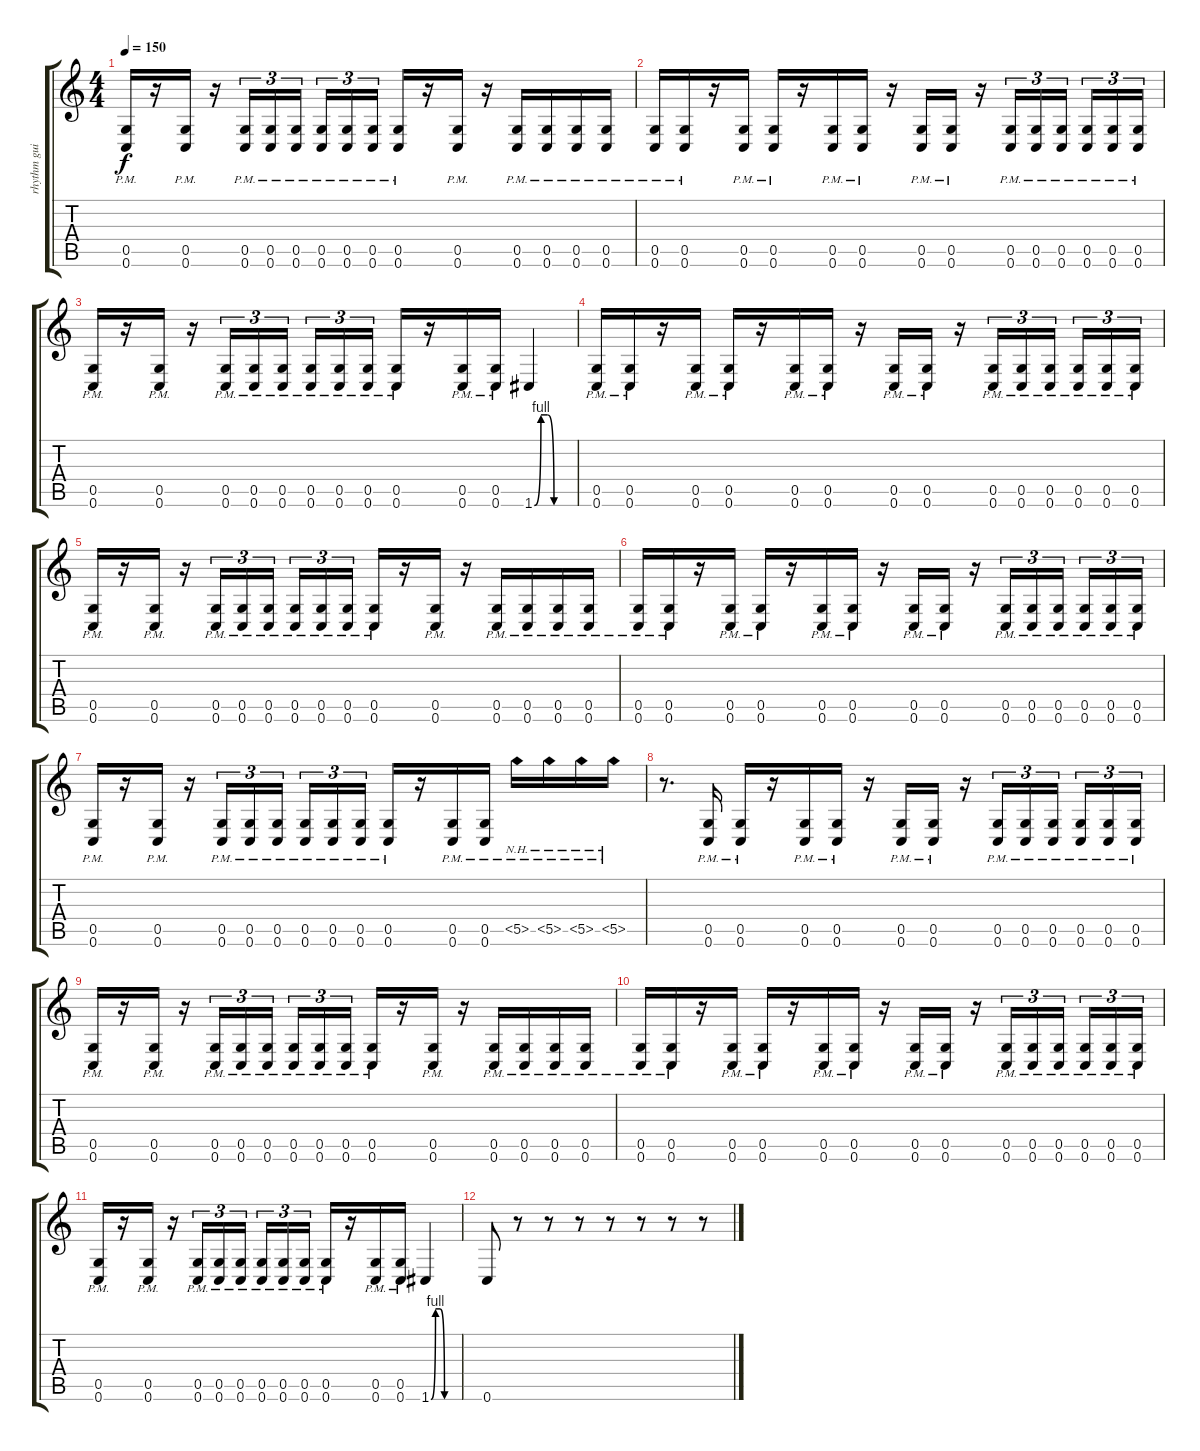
\track ("rhythm guitar" "rhythm gui") {instrument distortionguitar}
\staff {score tabs}
\tuning (D4 A3 F3 C3 G2 C2) {hide}
\ts (4 4)
\tempo 150
\clef g2
\ks c
(0.5{pm} 0.6{pm}).16{dy f} r.16 (0.5{pm} 0.6{pm}).16 r.16 (0.5{pm} 0.6{pm}).16{tu (3 2)} (0.5{pm} 0.6{pm}).16{tu (3 2)} (0.5{pm} 0.6{pm}).16{tu (3 2) beam splitsecondary} (0.5{pm} 0.6{pm}).16{tu (3 2)} (0.5{pm} 0.6{pm}).16{tu (3 2)} (0.5{pm} 0.6{pm}).16{tu (3 2)} (0.5{pm} 0.6{pm}).16 r.16 (0.5{pm} 0.6{pm}).16 r.16 (0.5{pm} 0.6{pm}).16 (0.5{pm} 0.6{pm}).16 (0.5{pm} 0.6{pm}).16 (0.5{pm} 0.6{pm}).16 |
(0.5{pm} 0.6{pm}).16 (0.5{pm} 0.6{pm}).16 r.16 (0.5{pm} 0.6{pm}).16 (0.5{pm} 0.6{pm}).16 r.16 (0.5{pm} 0.6{pm}).16 (0.5{pm} 0.6{pm}).16 r.16 (0.5{pm} 0.6{pm}).16 (0.5{pm} 0.6{pm}).16 r.16 (0.5{pm} 0.6{pm}).16{tu (3 2)} (0.5{pm} 0.6{pm}).16{tu (3 2)} (0.5{pm} 0.6{pm}).16{tu (3 2) beam splitsecondary} (0.5{pm} 0.6{pm}).16{tu (3 2)} (0.5{pm} 0.6{pm}).16{tu (3 2)} (0.5{pm} 0.6{pm}).16{tu (3 2)} |
(0.5{pm} 0.6{pm}).16 r.16 (0.5{pm} 0.6{pm}).16 r.16 (0.5{pm} 0.6{pm}).16{tu (3 2)} (0.5{pm} 0.6{pm}).16{tu (3 2)} (0.5{pm} 0.6{pm}).16{tu (3 2) beam splitsecondary} (0.5{pm} 0.6{pm}).16{tu (3 2)} (0.5{pm} 0.6{pm}).16{tu (3 2)} (0.5{pm} 0.6{pm}).16{tu (3 2)} (0.5{pm} 0.6{pm}).16 r.16 (0.5{pm} 0.6{pm}).16 (0.5{pm} 0.6{pm}).16 1.6{be (custom 0 0 10 4 20 4 30 0 60 0)}.4 |
(0.5{pm} 0.6{pm}).16 (0.5{pm} 0.6{pm}).16 r.16 (0.5{pm} 0.6{pm}).16 (0.5{pm} 0.6{pm}).16 r.16 (0.5{pm} 0.6{pm}).16 (0.5{pm} 0.6{pm}).16 r.16 (0.5{pm} 0.6{pm}).16 (0.5{pm} 0.6{pm}).16 r.16 (0.5{pm} 0.6{pm}).16{tu (3 2)} (0.5{pm} 0.6{pm}).16{tu (3 2)} (0.5{pm} 0.6{pm}).16{tu (3 2) beam splitsecondary} (0.5{pm} 0.6{pm}).16{tu (3 2)} (0.5{pm} 0.6{pm}).16{tu (3 2)} (0.5{pm} 0.6{pm}).16{tu (3 2)} |
(0.5{pm} 0.6{pm}).16 r.16 (0.5{pm} 0.6{pm}).16 r.16 (0.5{pm} 0.6{pm}).16{tu (3 2)} (0.5{pm} 0.6{pm}).16{tu (3 2)} (0.5{pm} 0.6{pm}).16{tu (3 2) beam splitsecondary} (0.5{pm} 0.6{pm}).16{tu (3 2)} (0.5{pm} 0.6{pm}).16{tu (3 2)} (0.5{pm} 0.6{pm}).16{tu (3 2)} (0.5{pm} 0.6{pm}).16 r.16 (0.5{pm} 0.6{pm}).16 r.16 (0.5{pm} 0.6{pm}).16 (0.5{pm} 0.6{pm}).16 (0.5{pm} 0.6{pm}).16 (0.5{pm} 0.6{pm}).16 |
(0.5{pm} 0.6{pm}).16 (0.5{pm} 0.6{pm}).16 r.16 (0.5{pm} 0.6{pm}).16 (0.5{pm} 0.6{pm}).16 r.16 (0.5{pm} 0.6{pm}).16 (0.5{pm} 0.6{pm}).16 r.16 (0.5{pm} 0.6{pm}).16 (0.5{pm} 0.6{pm}).16 r.16 (0.5{pm} 0.6{pm}).16{tu (3 2)} (0.5{pm} 0.6{pm}).16{tu (3 2)} (0.5{pm} 0.6{pm}).16{tu (3 2) beam splitsecondary} (0.5{pm} 0.6{pm}).16{tu (3 2)} (0.5{pm} 0.6{pm}).16{tu (3 2)} (0.5{pm} 0.6{pm}).16{tu (3 2)} |
(0.5{pm} 0.6{pm}).16 r.16 (0.5{pm} 0.6{pm}).16 r.16 (0.5{pm} 0.6{pm}).16{tu (3 2)} (0.5{pm} 0.6{pm}).16{tu (3 2)} (0.5{pm} 0.6{pm}).16{tu (3 2) beam splitsecondary} (0.5{pm} 0.6{pm}).16{tu (3 2)} (0.5{pm} 0.6{pm}).16{tu (3 2)} (0.5{pm} 0.6{pm}).16{tu (3 2)} (0.5{pm} 0.6{pm}).16 r.16 (0.5{pm} 0.6{pm}).16 (0.5{pm} 0.6{pm}).16 5.5{nh pm}.16 5.5{nh pm}.16 5.5{nh pm}.16 5.5{nh pm}.16 |
r.8{d} (0.5{pm} 0.6{pm}).16 (0.5{pm} 0.6{pm}).16 r.16 (0.5{pm} 0.6{pm}).16 (0.5{pm} 0.6{pm}).16 r.16 (0.5{pm} 0.6{pm}).16 (0.5{pm} 0.6{pm}).16 r.16 (0.5{pm} 0.6{pm}).16{tu (3 2)} (0.5{pm} 0.6{pm}).16{tu (3 2)} (0.5{pm} 0.6{pm}).16{tu (3 2) beam splitsecondary} (0.5{pm} 0.6{pm}).16{tu (3 2)} (0.5{pm} 0.6{pm}).16{tu (3 2)} (0.5{pm} 0.6{pm}).16{tu (3 2)} |
(0.5{pm} 0.6{pm}).16 r.16 (0.5{pm} 0.6{pm}).16 r.16 (0.5{pm} 0.6{pm}).16{tu (3 2)} (0.5{pm} 0.6{pm}).16{tu (3 2)} (0.5{pm} 0.6{pm}).16{tu (3 2) beam splitsecondary} (0.5{pm} 0.6{pm}).16{tu (3 2)} (0.5{pm} 0.6{pm}).16{tu (3 2)} (0.5{pm} 0.6{pm}).16{tu (3 2)} (0.5{pm} 0.6{pm}).16 r.16 (0.5{pm} 0.6{pm}).16 r.16 (0.5{pm} 0.6{pm}).16 (0.5{pm} 0.6{pm}).16 (0.5{pm} 0.6{pm}).16 (0.5{pm} 0.6{pm}).16 |
(0.5{pm} 0.6{pm}).16 (0.5{pm} 0.6{pm}).16 r.16 (0.5{pm} 0.6{pm}).16 (0.5{pm} 0.6{pm}).16 r.16 (0.5{pm} 0.6{pm}).16 (0.5{pm} 0.6{pm}).16 r.16 (0.5{pm} 0.6{pm}).16 (0.5{pm} 0.6{pm}).16 r.16 (0.5{pm} 0.6{pm}).16{tu (3 2)} (0.5{pm} 0.6{pm}).16{tu (3 2)} (0.5{pm} 0.6{pm}).16{tu (3 2) beam splitsecondary} (0.5{pm} 0.6{pm}).16{tu (3 2)} (0.5{pm} 0.6{pm}).16{tu (3 2)} (0.5{pm} 0.6{pm}).16{tu (3 2)} |
(0.5{pm} 0.6{pm}).16 r.16 (0.5{pm} 0.6{pm}).16 r.16 (0.5{pm} 0.6{pm}).16{tu (3 2)} (0.5{pm} 0.6{pm}).16{tu (3 2)} (0.5{pm} 0.6{pm}).16{tu (3 2) beam splitsecondary} (0.5{pm} 0.6{pm}).16{tu (3 2)} (0.5{pm} 0.6{pm}).16{tu (3 2)} (0.5{pm} 0.6{pm}).16{tu (3 2)} (0.5{pm} 0.6{pm}).16 r.16 (0.5{pm} 0.6{pm}).16 (0.5{pm} 0.6{pm}).16 1.6{be (custom 0 0 10 4 20 4 30 0 60 0)}.4 |
0.6.8 r.8 r.8 r.8 r.8 r.8 r.8 r.8
